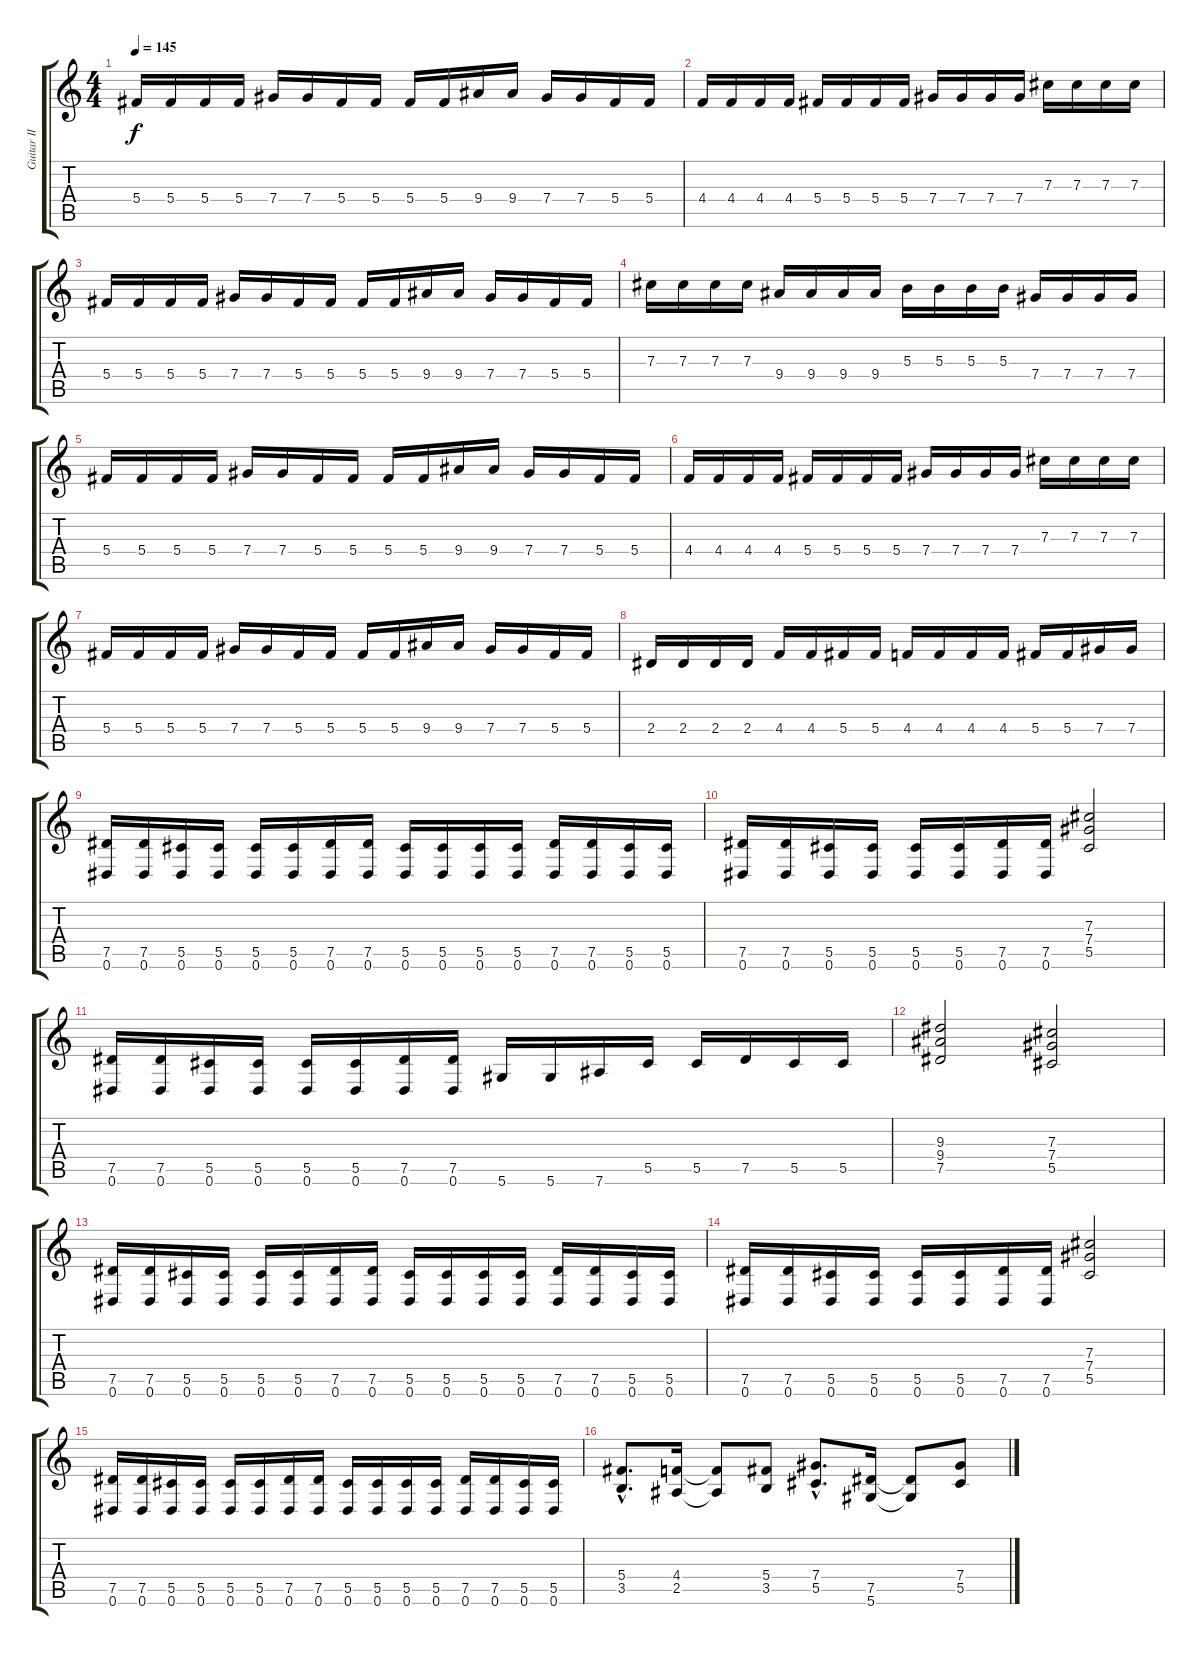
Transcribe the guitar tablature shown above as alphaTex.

\track ("Guitar II" "Guitar II") {instrument distortionguitar}
\staff {score tabs}
\tuning (Eb4 Bb3 Gb3 Db3 Ab2 Eb2) {hide}
\ts (4 4)
\tempo 145
\clef g2
\ks c
5.4.16{dy f} 5.4.16 5.4.16 5.4.16 7.4.16 7.4.16 5.4.16 5.4.16 5.4.16 5.4.16 9.4.16 9.4.16 7.4.16 7.4.16 5.4.16 5.4.16 |
4.4.16 4.4.16 4.4.16 4.4.16 5.4.16 5.4.16 5.4.16 5.4.16 7.4.16 7.4.16 7.4.16 7.4.16 7.3.16 7.3.16 7.3.16 7.3.16 |
5.4.16 5.4.16 5.4.16 5.4.16 7.4.16 7.4.16 5.4.16 5.4.16 5.4.16 5.4.16 9.4.16 9.4.16 7.4.16 7.4.16 5.4.16 5.4.16 |
7.3.16 7.3.16 7.3.16 7.3.16 9.4.16 9.4.16 9.4.16 9.4.16 5.3.16 5.3.16 5.3.16 5.3.16 7.4.16 7.4.16 7.4.16 7.4.16 |
5.4.16 5.4.16 5.4.16 5.4.16 7.4.16 7.4.16 5.4.16 5.4.16 5.4.16 5.4.16 9.4.16 9.4.16 7.4.16 7.4.16 5.4.16 5.4.16 |
4.4.16 4.4.16 4.4.16 4.4.16 5.4.16 5.4.16 5.4.16 5.4.16 7.4.16 7.4.16 7.4.16 7.4.16 7.3.16 7.3.16 7.3.16 7.3.16 |
5.4.16 5.4.16 5.4.16 5.4.16 7.4.16 7.4.16 5.4.16 5.4.16 5.4.16 5.4.16 9.4.16 9.4.16 7.4.16 7.4.16 5.4.16 5.4.16 |
2.4.16 2.4.16 2.4.16 2.4.16 4.4.16 4.4.16 5.4.16 5.4.16 4.4.16 4.4.16 4.4.16 4.4.16 5.4.16 5.4.16 7.4.16 7.4.16 |
(7.5 0.6).16 (7.5 0.6).16 (5.5 0.6).16 (5.5 0.6).16 (5.5 0.6).16 (5.5 0.6).16 (7.5 0.6).16 (7.5 0.6).16 (5.5 0.6).16 (5.5 0.6).16 (5.5 0.6).16 (5.5 0.6).16 (7.5 0.6).16 (7.5 0.6).16 (5.5 0.6).16 (5.5 0.6).16 |
(7.5 0.6).16 (7.5 0.6).16 (5.5 0.6).16 (5.5 0.6).16 (5.5 0.6).16 (5.5 0.6).16 (7.5 0.6).16 (7.5 0.6).16 (7.3 7.4 5.5).2 |
(7.5 0.6).16 (7.5 0.6).16 (5.5 0.6).16 (5.5 0.6).16 (5.5 0.6).16 (5.5 0.6).16 (7.5 0.6).16 (7.5 0.6).16 5.6.16 5.6.16 7.6.16 5.5.16 5.5.16 7.5.16 5.5.16 5.5.16 |
(9.3 9.4 7.5).2 (7.3 7.4 5.5).2 |
(7.5 0.6).16 (7.5 0.6).16 (5.5 0.6).16 (5.5 0.6).16 (5.5 0.6).16 (5.5 0.6).16 (7.5 0.6).16 (7.5 0.6).16 (5.5 0.6).16 (5.5 0.6).16 (5.5 0.6).16 (5.5 0.6).16 (7.5 0.6).16 (7.5 0.6).16 (5.5 0.6).16 (5.5 0.6).16 |
(7.5 0.6).16 (7.5 0.6).16 (5.5 0.6).16 (5.5 0.6).16 (5.5 0.6).16 (5.5 0.6).16 (7.5 0.6).16 (7.5 0.6).16 (7.3 7.4 5.5).2 |
(7.5 0.6).16 (7.5 0.6).16 (5.5 0.6).16 (5.5 0.6).16 (5.5 0.6).16 (5.5 0.6).16 (7.5 0.6).16 (7.5 0.6).16 (5.5 0.6).16 (5.5 0.6).16 (5.5 0.6).16 (5.5 0.6).16 (7.5 0.6).16 (7.5 0.6).16 (5.5 0.6).16 (5.5 0.6).16 |
(5.4{hac} 3.5{hac}).8{d} (4.4 2.5).16 (4.4{t} 2.5{t}).8 (5.4 3.5).8 (7.4{hac} 5.5{hac}).8{d} (7.5 5.6).16 (7.5{t} 5.6{t}).8 (7.4 5.5).8
